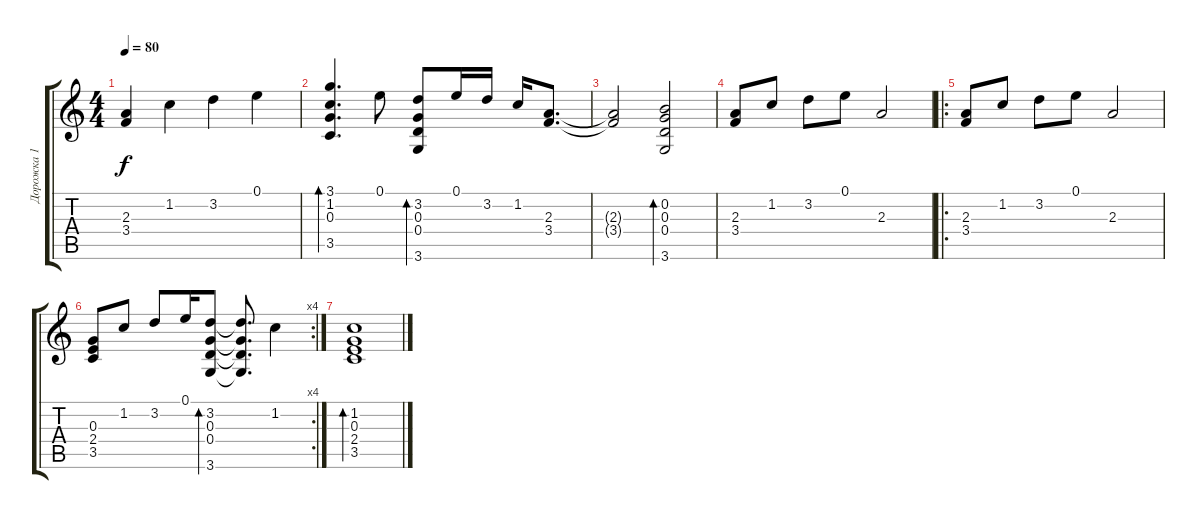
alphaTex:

\track ("Дорожка 1" "Дорожка 1") {instrument acousticguitarnylon}
\staff {score tabs}
\tuning (E4 B3 G3 D3 A2 E2) {hide}
\ts (4 4)
\tempo 80
\clef g2
\ks c
(2.3{t} 3.4{t}).4{dy f} 1.2.4 3.2.4 0.1.4 |
(3.1 1.2 0.3 3.5).4{d bd 240} 0.1.8 (3.2 0.3 0.4 3.6).8{bd 240} 0.1.16 3.2.16 1.2.16 (2.3 3.4).8{d} |
(2.3{t} 3.4{t}).2 (0.2 0.3 0.4 3.6).2{bd 240} |
(2.3 3.4).8 1.2.8 3.2.8 0.1.8 2.3.2 |
\ro
(2.3 3.4).8 1.2.8 3.2.8 0.1.8 2.3.2 |
\rc 4
(0.3 2.4 3.5).8 1.2.8 3.2.8 0.1.16 (3.2 0.3 0.4 3.6).8{bd 240} (3.2{t} 0.3{t} 0.4{t} 3.6{t}).8{d} 1.2.4 |
(1.2 0.3 2.4 3.5).1{bd 240}
